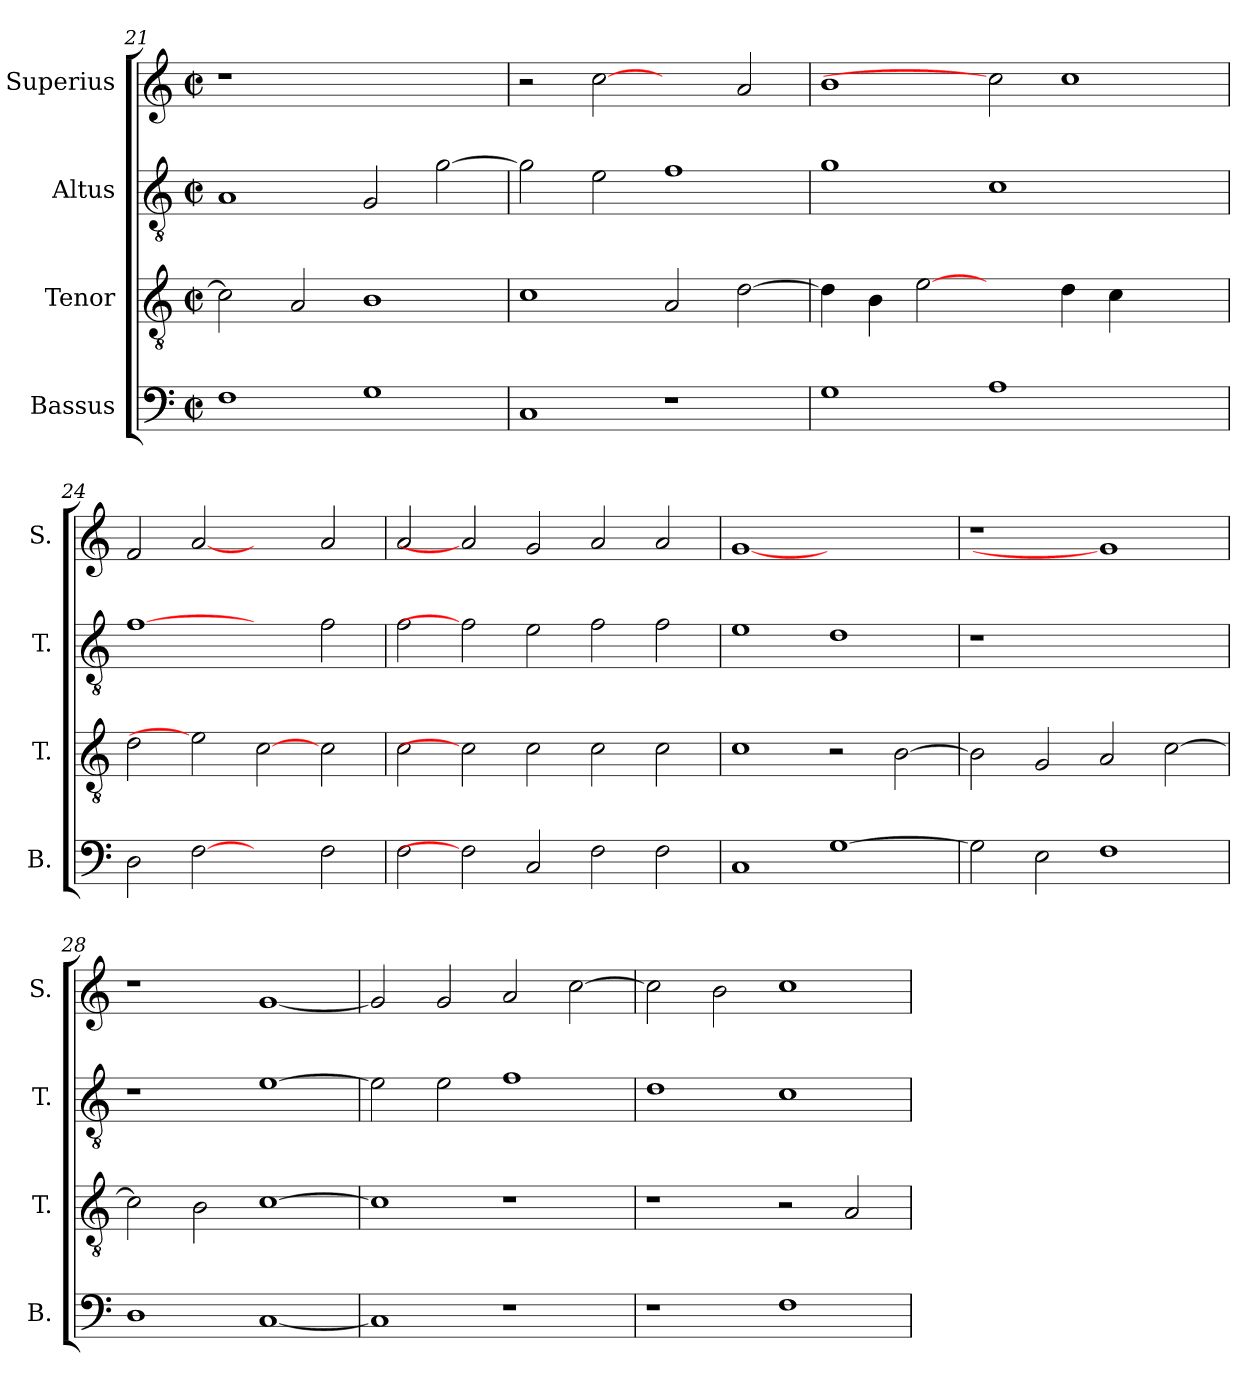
**kern	**kern	**kern	**kern
*part4	*part3	*part2	*part1
*staff4	*staff3	*staff2	*staff1
*I"Bassus	*I"Tenor	*I"Altus	*I"Superius
*I'B.	*I'T.	*I'T.	*I'S.
!!LO:PB:g=z
*clefF4	*clefGv2	*clefGv2	*clefG2
*	*ITrd7c12	*ITrd7c12	*
*k[]	*k[]	*k[]	*k[]
*C:	*C:	*C:	*C:
*M2/2	*M2/2	*M2/2	*M2/2
*met(c|)	*met(c|)	*met(c|)	*met(c|)
=21	=21	=21	=21
!	!	!	!LO:N:vis=1
1Fi	2Ci\]	1AAi	1r
.	2AAi/	.	.
1Gi	1BBi	2GGi/	1ryy
.	.	[>2Gi\	.
=22	=22	=22	=22
1Ci	1Ci	2Gi\]	2r
.	.	2Ei\	[2cci
1r	2AAi/	1Fi	2ryy
.	[>2Di\	.	2ai/
=23	=23	=23	=23
1Gi	4Di\]	1Gi	1bi
.	4BBi\	.	.
.	[2Ei	.	.
1Ai	2ryy	1Ci	2cci]
.	4Di\	.	1cci
.	4Ci\	.	.
2ryy	2ryy	2ryy	.
=24	=24	=24	=24
2Di\	2Di\	[1Fi	2fi/
[2Fi	2Ei]	.	[2ai
2ryy	[2Ci	2ryy	2ryy
2Fi\	2Ci\	2Fi\	2ai/
=25	=25	=25	=25
2Fi\	2Ci\	2Fi\	2ai/
2Fi]	2Ci]	2Fi]	2ai]
2Ci/	2Ci\	2Ei\	2gi/
2Fi\	2Ci\	2Fi\	2ai/
2Fi\	2Ci\	2Fi\	2ai/
!!LO:LB:g=z
=26	=26	=26	=26
1Ci	1Ci	1Ei	[1gi
[>1Gi	2r	1Di	1ryy
.	[>2BBi\	.	.
=27	=27	=27	=27
!	!	!LO:N:vis=1	!LO:N:vis=1
2Gi\]	2BBi\]	1r	1r
2Ei\	2GGi/	.	.
1Fi	2AAi/	1ryy	1gi]
.	[>2Ci\	.	.
=28	=28	=28	=28
1Di	2Ci\]	1r	1r
.	2BBi\	.	.
[<1Ci	[>1Ci	[>1Ei	[<1gi
=29	=29	=29	=29
1Ci]	1Ci]	2Ei\]	2gi/]
.	.	2Ei\	2gi/
1r	1r	1Fi	2ai/
.	.	.	[>2cci\
=30	=30	=30	=30
1r	1r	1Di	2cci\]
.	.	.	2bi\
1Fi	2r	1Ci	1cci
.	2AAi/	.	.
=	=	=	=
*-	*-	*-	*-
